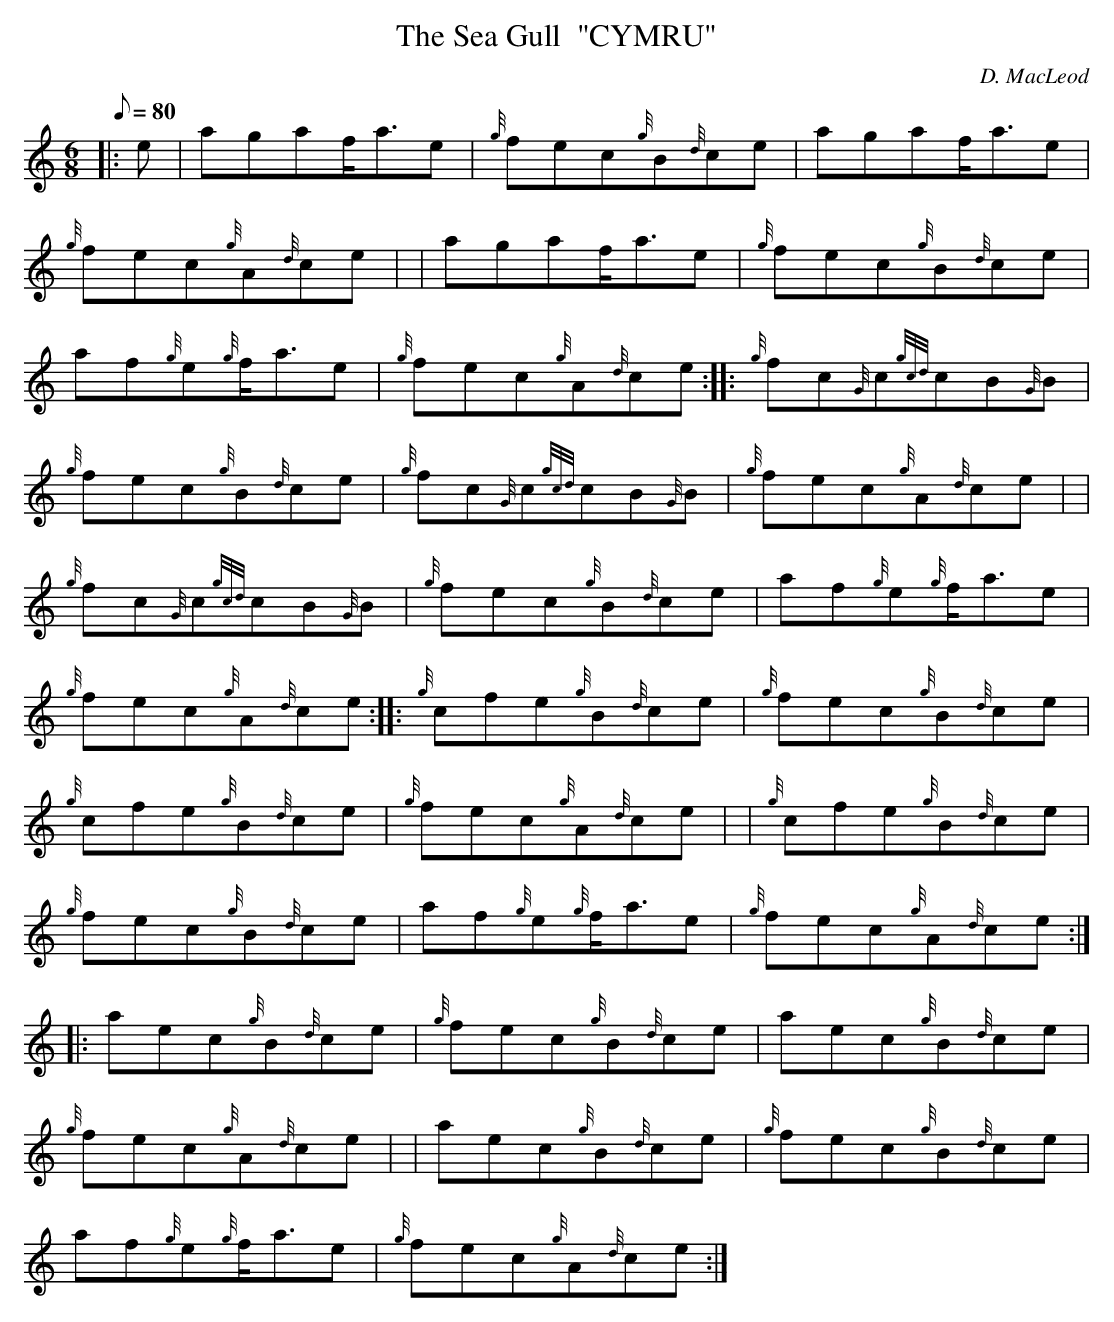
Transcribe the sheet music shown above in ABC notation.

X:1
T:The Sea Gull  "CYMRU"
M:6/8
L:1/8
Q:80
C:D. MacLeod
K:HP
|: e | \
agaf/2a3/2e | \
{g}fec{g}B{d}ce | \
agaf/2a3/2e |
{g}fec{g}A{d}ce | | \
agaf/2a3/2e | \
{g}fec{g}B{d}ce |
af{g}e{g}f/2a3/2e | \
{g}fec{g}A{d}ce :: \
{g}fc{G}c{gcd}cB{G}B |
{g}fec{g}B{d}ce | \
{g}fc{G}c{gcd}cB{G}B | \
{g}fec{g}A{d}ce| |
{g}fc{G}c{gcd}cB{G}B | \
{g}fec{g}B{d}ce | \
af{g}e{g}f/2a3/2e |
{g}fec{g}A{d}ce :: \
{g}cfe{g}B{d}ce | \
{g}fec{g}B{d}ce |
{g}cfe{g}B{d}ce | \
{g}fec{g}A{d}ce | | \
{g}cfe{g}B{d}ce |
{g}fec{g}B{d}ce | \
af{g}e{g}f/2a3/2e | \
{g}fec{g}A{d}ce ::
aec{g}B{d}ce | \
{g}fec{g}B{d}ce | \
aec{g}B{d}ce |
{g}fec{g}A{d}ce | | \
aec{g}B{d}ce | \
{g}fec{g}B{d}ce |
af{g}e{g}f/2a3/2e | \
{g}fec{g}A{d}ce :|
